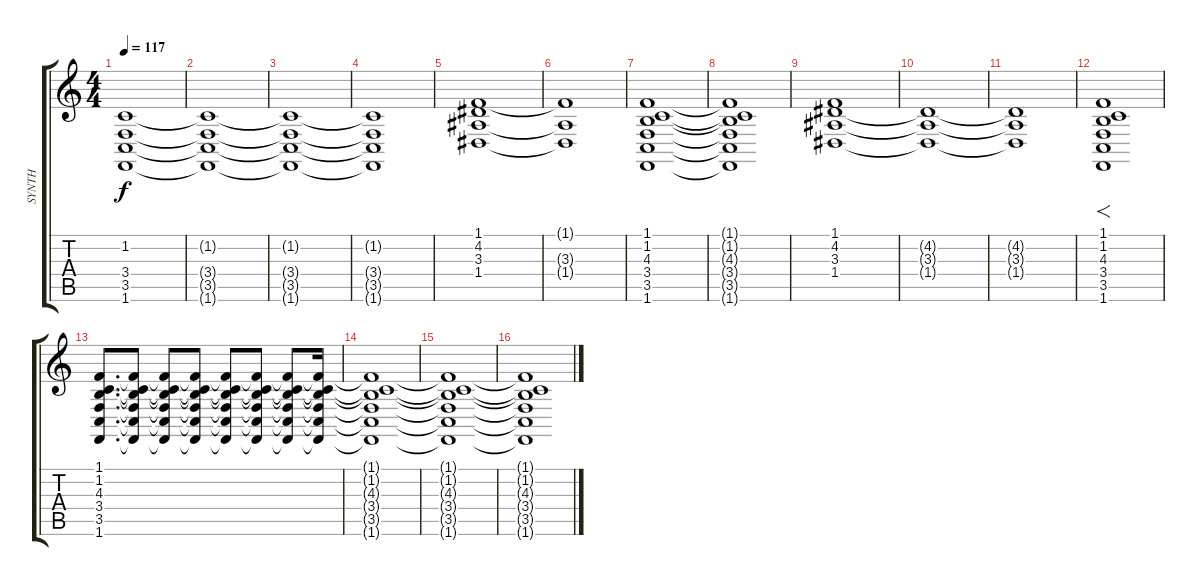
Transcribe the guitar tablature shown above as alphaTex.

\track ("SYNTH" "SYNTH") {instrument stringensemble2}
\staff {score tabs}
\tuning (E4 B3 G3 D3 A2 E2) {hide}
\ts (4 4)
\tempo 117
\clef g2
\ks c
(1.2{t} 3.4{t} 3.5{t} 1.6{t}).1{dy f} |
(1.2{t} 3.4{t} 3.5{t} 1.6{t}).1 |
(1.2{t} 3.4{t} 3.5{t} 1.6{t}).1 |
(1.2{t} 3.4{t} 3.5{t} 1.6{t}).1 |
(1.1 4.2 3.3 1.4).1 |
(1.1{t} 3.3{t} 1.4{t}).1 |
(1.1 1.2 4.3 3.4 3.5 1.6).1 |
(1.1{t} 1.2{t} 4.3{t} 3.4{t} 3.5{t} 1.6{t}).1 |
(1.1 4.2 3.3 1.4).1 |
(4.2{t} 3.3{t} 1.4{t}).1 |
(4.2{t} 3.3{t} 1.4{t}).1 |
(1.1 1.2 4.3 3.4 3.5 1.6).1{f} |
(1.1 1.2 4.3 3.4 3.5 1.6).8{d volume 8} (1.1{t} 1.2{t} 4.3{t} 3.4{t} 3.5{t} 1.6{t}).8 (1.1{t} 1.2{t} 4.3{t} 3.4{t} 3.5{t} 1.6{t}).8 (1.1{t} 1.2{t} 4.3{t} 3.4{t} 3.5{t} 1.6{t}).8 (1.1{t} 1.2{t} 4.3{t} 3.4{t} 3.5{t} 1.6{t}).8 (1.1{t} 1.2{t} 4.3{t} 3.4{t} 3.5{t} 1.6{t}).8 (1.1{t} 1.2{t} 4.3{t} 3.4{t} 3.5{t} 1.6{t}).8 (1.1{t} 1.2{t} 4.3{t} 3.4{t} 3.5{t} 1.6{t}).16 |
(1.1{t} 1.2{t} 4.3{t} 3.4{t} 3.5{t} 1.6{t}).1 |
(1.1{t} 1.2{t} 4.3{t} 3.4{t} 3.5{t} 1.6{t}).1 |
(1.1{t} 1.2{t} 4.3{t} 3.4{t} 3.5{t} 1.6{t}).1
